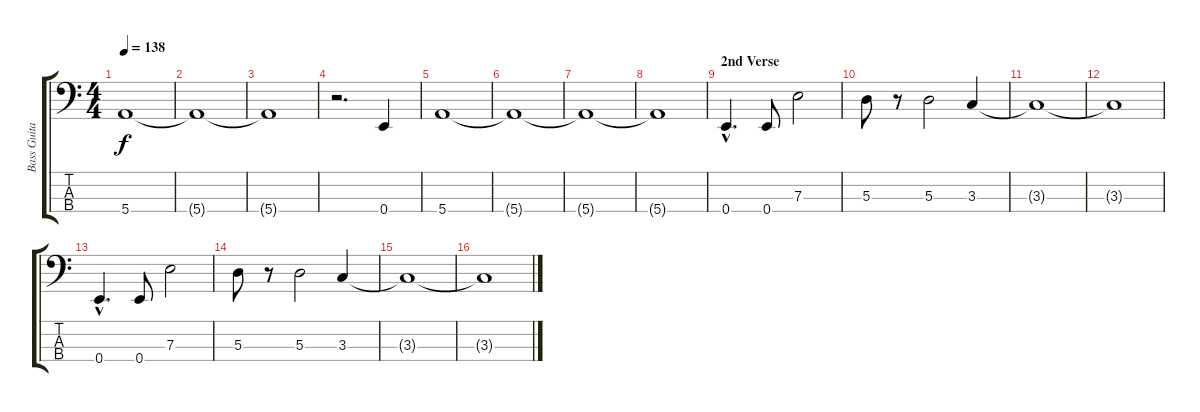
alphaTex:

\track ("Bass Guitar" "Bass Guita") {instrument electricbasspick}
\staff {score tabs}
\tuning (G2 D2 A1 E1) {hide}
\ts (4 4)
\tempo 138
\clef f4
\ks c
5.4.1{dy f} |
5.4{t}.1 |
5.4{t}.1 |
r.2{d} 0.4.4 |
5.4.1 |
5.4{t}.1 |
5.4{t}.1 |
5.4{t}.1 |
\section ("" "2nd Verse")
0.4{hac}.4{d} 0.4.8 7.3.2 |
5.3.8 r.8 5.3.2 3.3.4 |
3.3{t}.1 |
3.3{t}.1 |
0.4{hac}.4{d} 0.4.8 7.3.2 |
5.3.8 r.8 5.3.2 3.3.4 |
3.3{t}.1 |
3.3{t}.1
